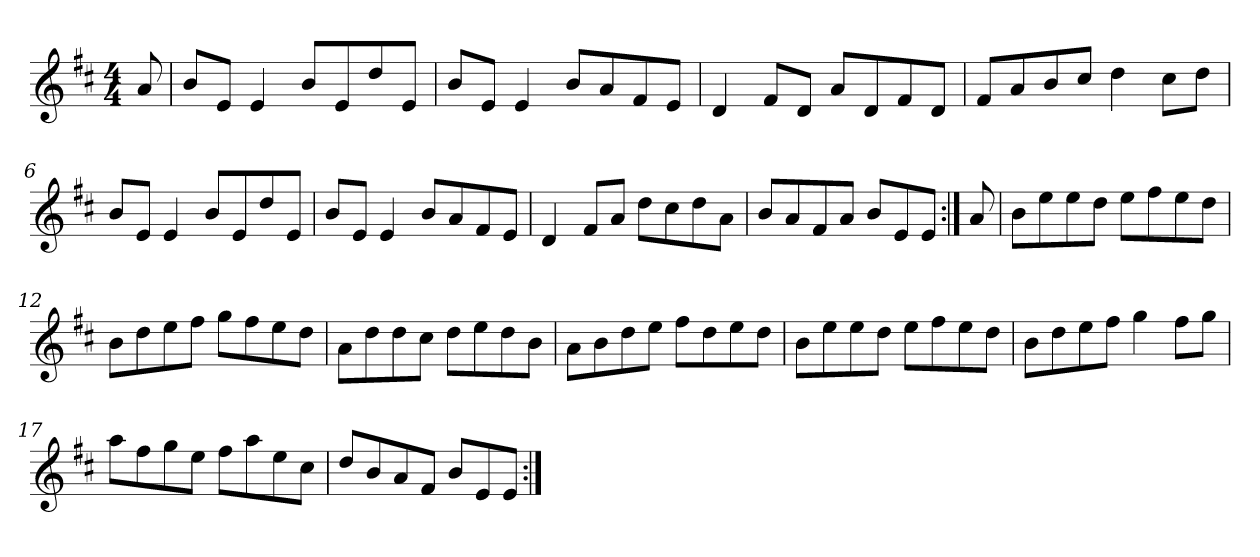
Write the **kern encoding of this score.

**kern
*part1
*staff1
*clefG2
*k[f#c#]
*M4/4
=1
8a/
=2
8b/L
8e/J
4e/
8b/L
8e/
8dd/
8e/J
=3
8b/L
8e/J
4e/
8b/L
8a/
8f#/
8e/J
=4
4d/
8f#/L
8d/J
8a/L
8d/
8f#/
8d/J
=5
8f#/L
8a/
8b/
8cc#/J
4dd\
8cc#\L
8dd\J
!!LO:LB:g=z
=6
8b/L
8e/J
4e/
8b/L
8e/
8dd/
8e/J
=7
8b/L
8e/J
4e/
8b/L
8a/
8f#/
8e/J
=8
4d/
8f#/L
8a/J
8dd\L
8cc#\
8dd\
8a\J
=9
8b/L
8a/
8f#/
8a/J
8b/L
8e/
8e/J
!!LO:LB:g=z
=10:|!
8a/
=11
8b\L
8ee\
8ee\
8dd\J
8ee\L
8ff#\
8ee\
8dd\J
=12
8b\L
8dd\
8ee\
8ff#\J
8gg\L
8ff#\
8ee\
8dd\J
=13
8a\L
8dd\
8dd\
8cc#\J
8dd\L
8ee\
8dd\
8b\J
=14
8a\L
8b\
8dd\
8ee\J
8ff#\L
8dd\
8ee\
8dd\J
!!LO:LB:g=z
=15
8b\L
8ee\
8ee\
8dd\J
8ee\L
8ff#\
8ee\
8dd\J
=16
8b\L
8dd\
8ee\
8ff#\J
4gg\
8ff#\L
8gg\J
=17
8aa\L
8ff#\
8gg\
8ee\J
8ff#\L
8aa\
8ee\
8cc#\J
=18
8dd/L
8b/
8a/
8f#/J
8b/L
8e/
8e/J
=:|!
*-
